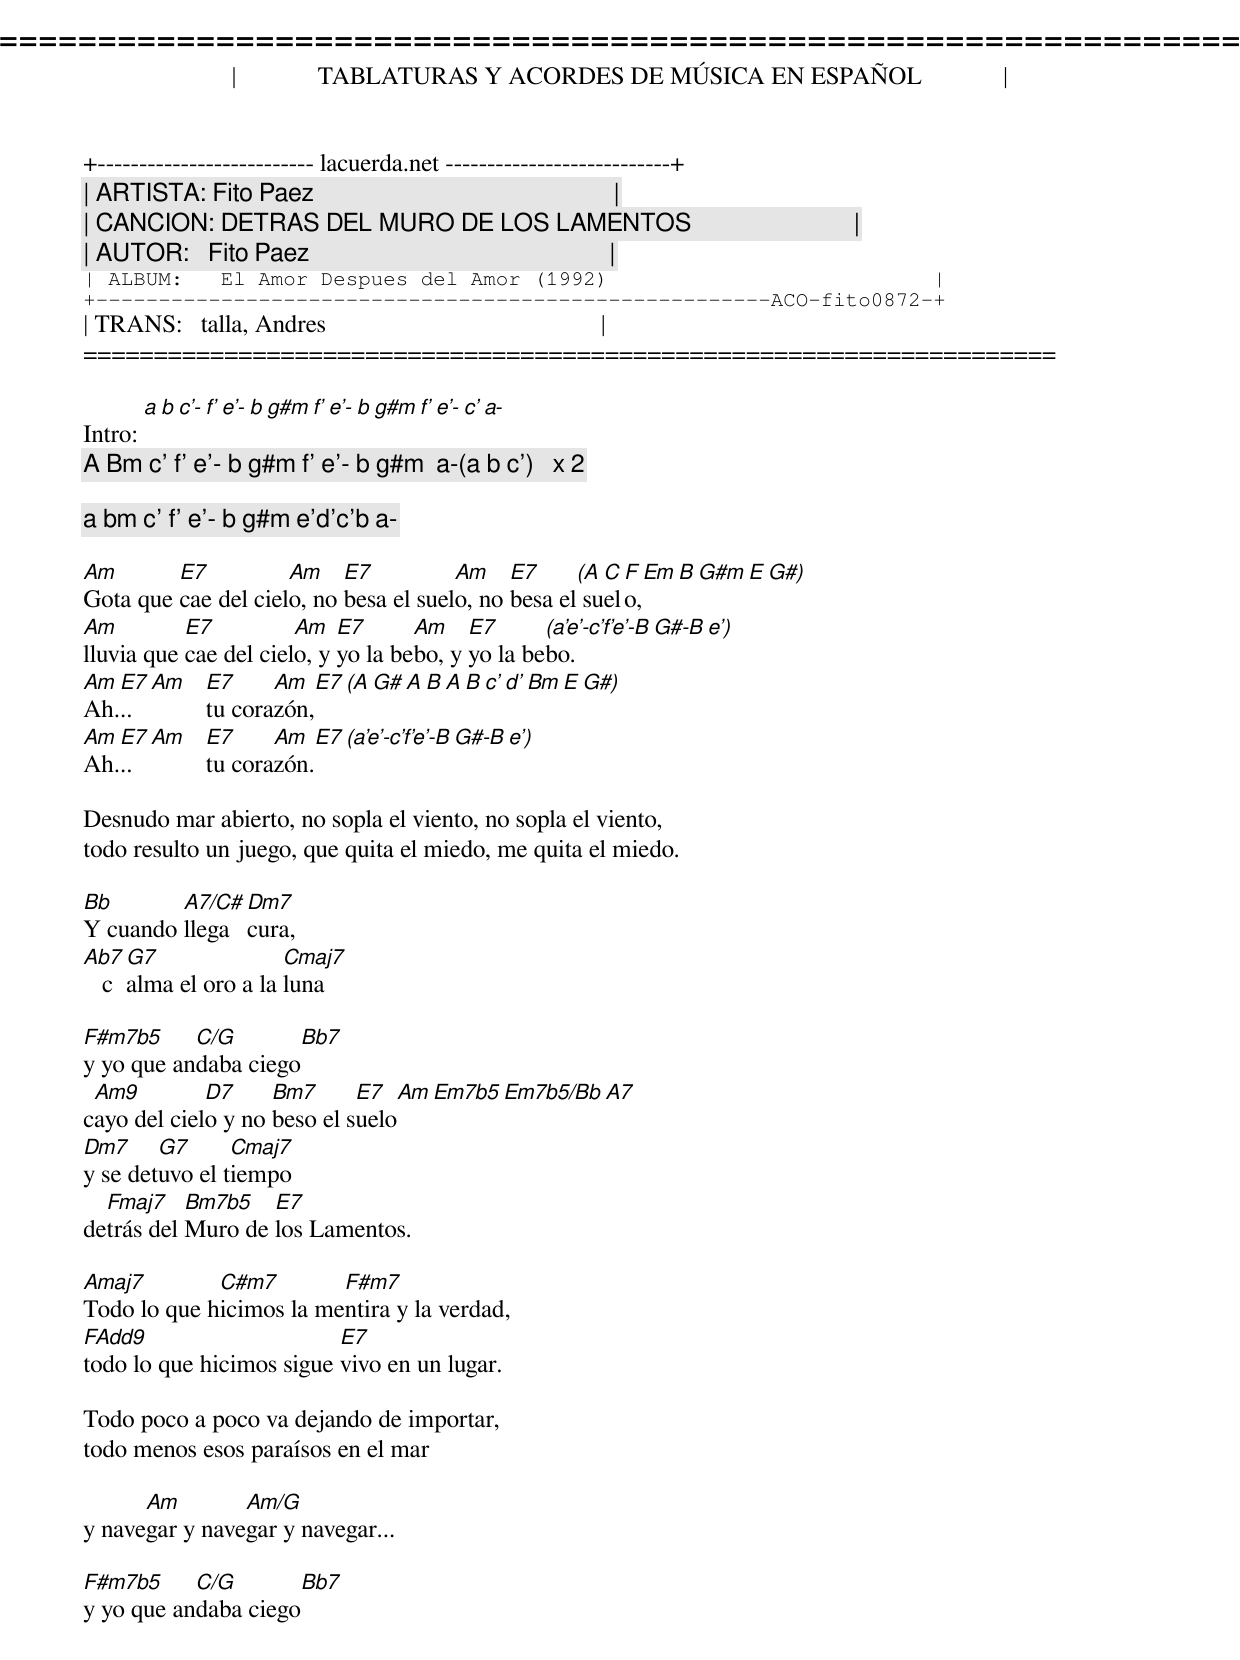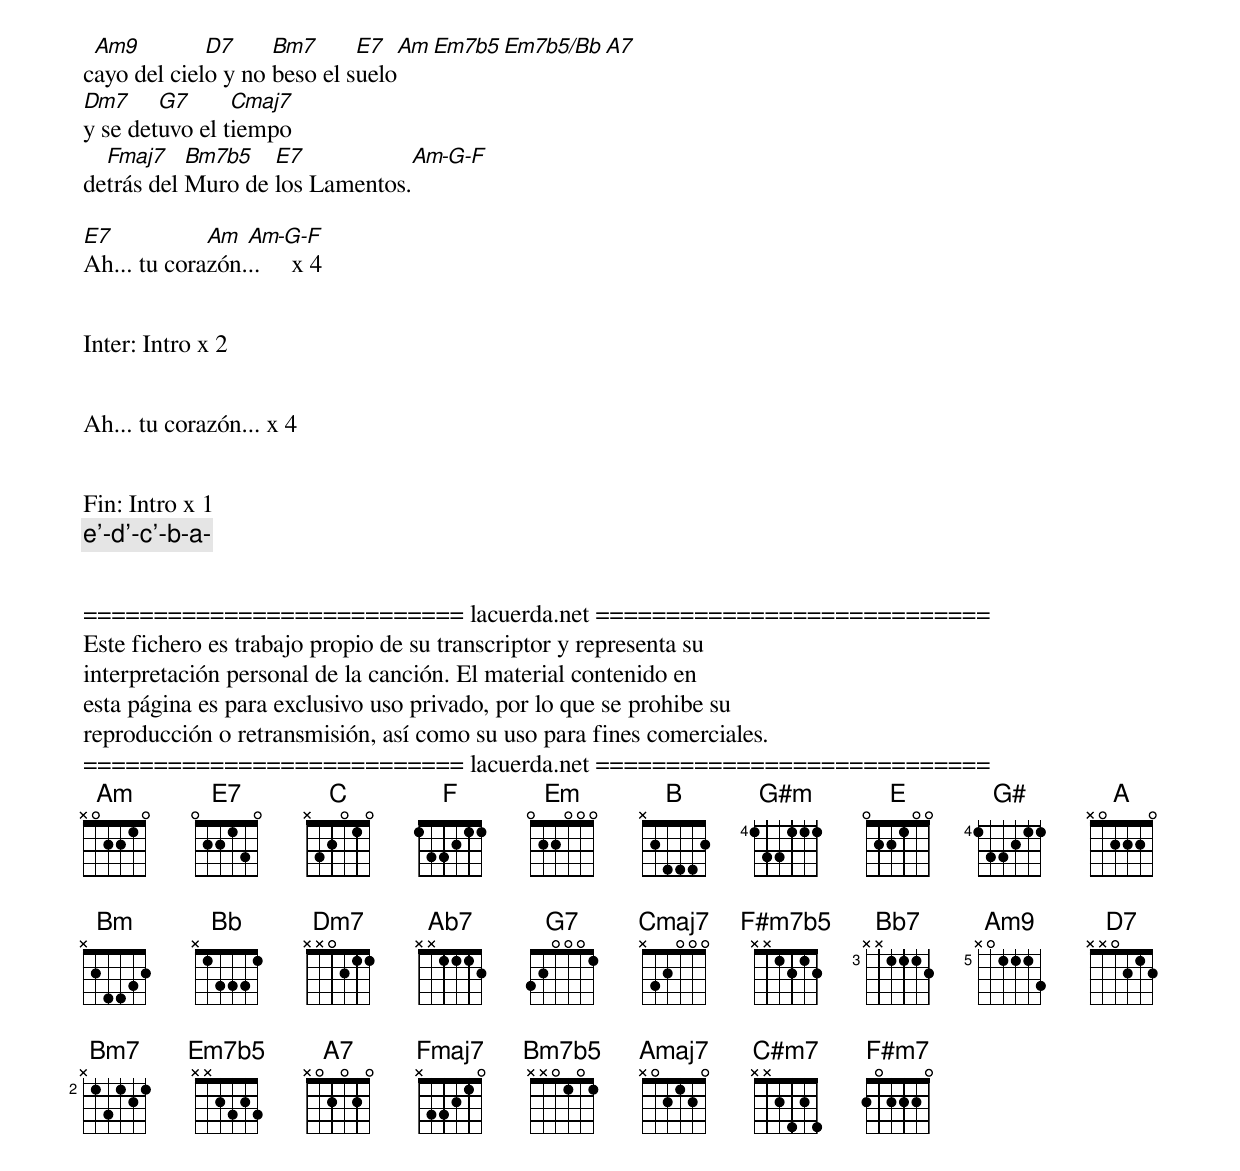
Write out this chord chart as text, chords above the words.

=====================================================================
|             TABLATURAS Y ACORDES DE MÚSICA EN ESPAÑOL             |
+-------------------------- lacuerda.net ---------------------------+
| ARTISTA: Fito Paez                                                |
| CANCION: DETRAS DEL MURO DE LOS LAMENTOS                          |
| AUTOR:   Fito Paez                                                |
| ALBUM:   El Amor Despues del Amor (1992)                          |
+------------------------------------------------------ACO-fito0872-+
| TRANS:   talla, Andres                                            |
=====================================================================

Intro: [a b c- f e- b g#m f e- b g#m f e- c a-]
       [A Bm c f e- b g#m f e- b g#m  a-](a b c)   x 2

       [a bm c f e- b g#m edcb a-]

Am       E7          Am    E7          Am    E7     (A C F Em B G#m E G#)
Gota que cae del cielo, no besa el suelo, no besa el suelo,
Am         E7          Am   E7      Am    E7      (ae-cfe-B G#-B e)
lluvia que cae del cielo, y yo la bebo, y yo la bebo.
Am E7 Am E7     Am  E7 (A G# A B A B c d Bm E G#)
Ah...    tu corazón,
Am E7 Am E7     Am  E7 (ae-cfe-B G#-B e)
Ah...    tu corazón.

Desnudo mar abierto, no sopla el viento, no sopla el viento,
todo resulto un juego, que quita el miedo, me quita el miedo.

Bb       A7/C# Dm7
Y cuando llega cura,
Ab7 G7               Cmaj7
   calma el oro a la luna

F#m7b5     C/G        Bb7
y yo que andaba ciego
 Am9         D7     Bm7      E7  Am Em7b5 Em7b5/Bb A7
cayo del cielo y no beso el suelo
Dm7     G7      Cmaj7
y se detuvo el tiempo
  Fmaj7    Bm7b5   E7
detrás del Muro de los Lamentos.

Amaj7        C#m7        F#m7
Todo lo que hicimos la mentira y la verdad,
FAdd9                     E7
todo lo que hicimos sigue vivo en un lugar.

Todo poco a poco va dejando de importar,
todo menos esos paraísos en el mar

      Am        Am/G
y navegar y navegar y navegar...

F#m7b5     C/G        Bb7
y yo que andaba ciego
 Am9         D7     Bm7      E7  Am Em7b5 Em7b5/Bb A7
cayo del cielo y no beso el suelo
Dm7     G7      Cmaj7
y se detuvo el tiempo
  Fmaj7    Bm7b5   E7           Am-G-F
detrás del Muro de los Lamentos.

E7           Am  Am-G-F
Ah... tu corazón...     x 4


Inter: Intro x 2


Ah... tu corazón... x 4


Fin: Intro x 1
     [e-d-c-b-a-]


=========================== lacuerda.net ============================
Este fichero es trabajo propio de su transcriptor y representa su
interpretación personal de la canción. El material contenido en
esta página es para exclusivo uso privado, por lo que se prohibe su
reproducción o retransmisión, así como su uso para fines comerciales.
=========================== lacuerda.net ============================
